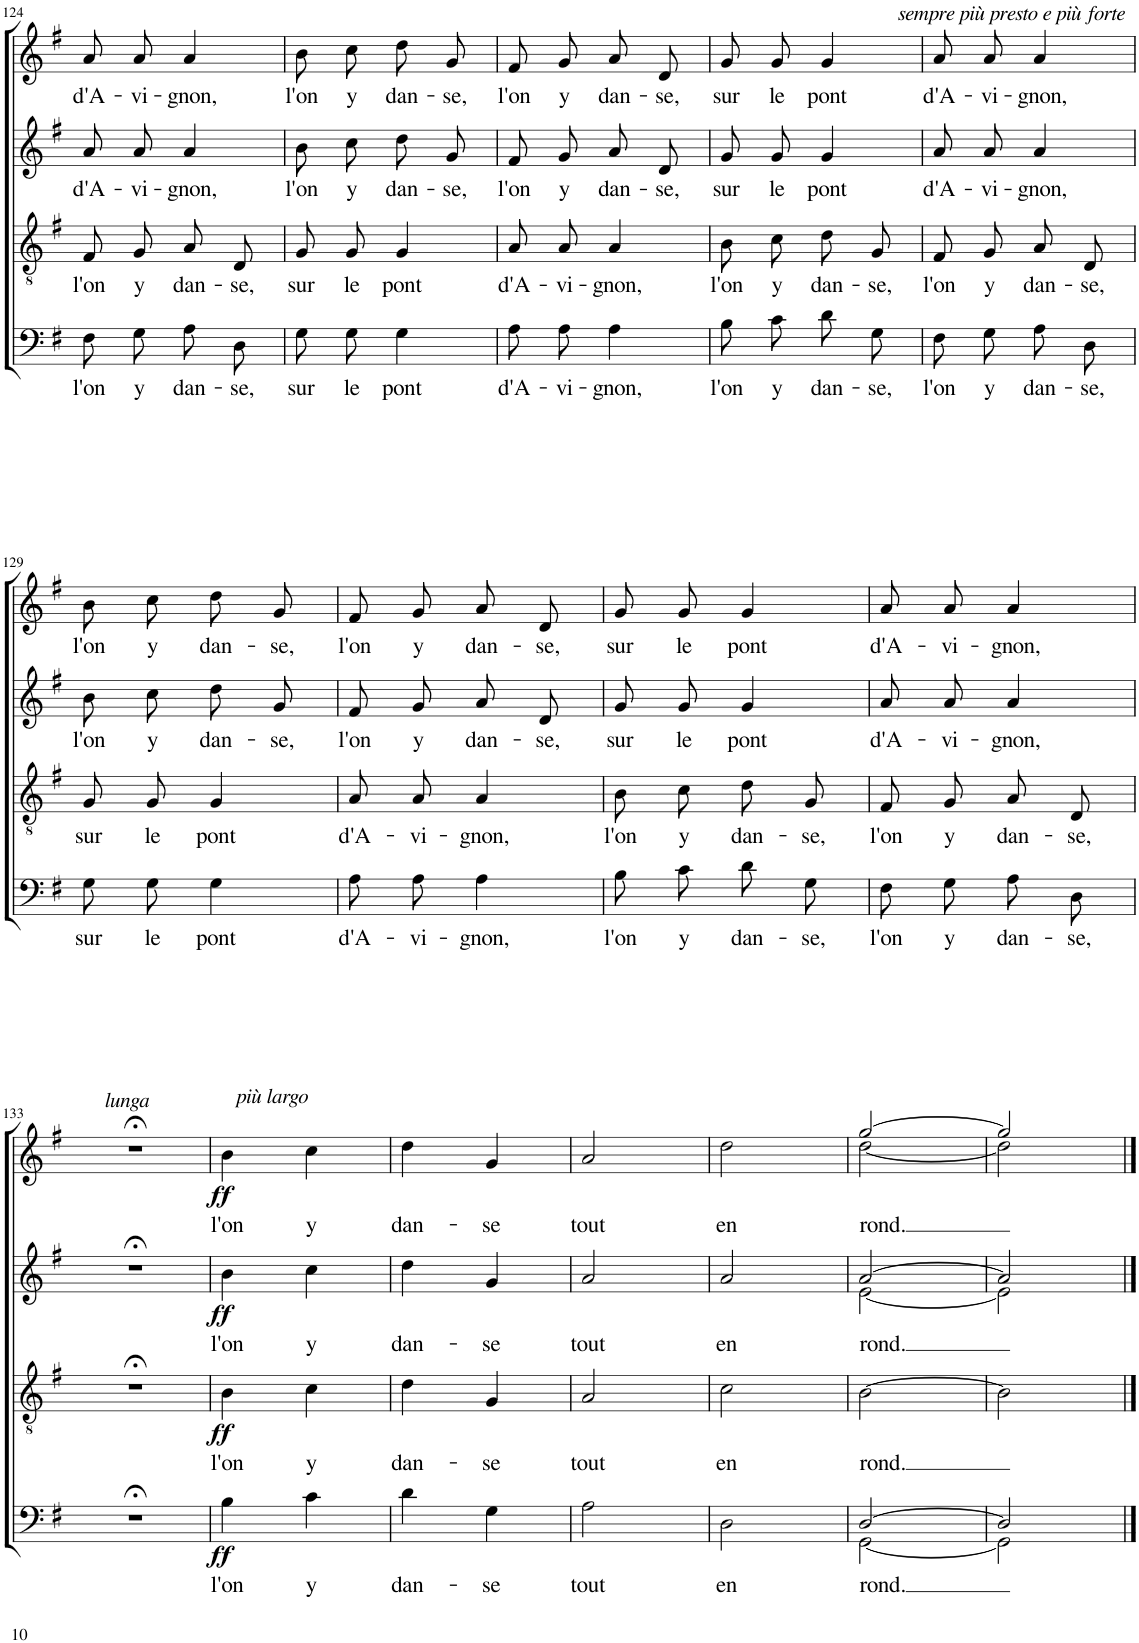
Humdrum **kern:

**kern	**text	**dynam	**kern	**text	**dynam	**kern	**text	**dynam	**kern	**text	**dynam
*part4	*part4	*part4	*part3	*part3	*part3	*part2	*part2	*part2	*part1	*part1	*part1
*staff4	*staff4	*staff4	*staff3	*staff3	*staff3	*staff2	*staff2	*staff2	*staff1	*staff1	*staff1
*I"Bass	*	*	*I"Tenor	*	*	*I"Alto	*	*	*I"Soprano	*	*
!!LO:PB:g=z
*clefF4	*	*	*clefGv2	*	*	*clefG2	*	*	*clefG2	*	*
*k[f#]	*	*	*k[f#]	*	*	*k[f#]	*	*	*k[f#]	*	*
*M2/4	*	*	*M2/4	*	*	*M2/4	*	*	*M2/4	*	*
=124	=124	=124	=124	=124	=124	=124	=124	=124	=124	=124	=124
!	!LO:LY:b	!	!	!LO:LY:b	!	!	!LO:LY:b	!	!	!LO:LY:b	!
8F#\L	l'on	.	8F#/L	l'on	.	8a/L	d'A-	.	8a/L	d'A-	.
!	!LO:LY:b	!	!	!LO:LY:b	!	!	!LO:LY:b	!	!	!LO:LY:b	!
8G\J	y	.	8G/J	y	.	8a/J	-vi-	.	8a/J	-vi-	.
!	!LO:LY:b	!	!	!LO:LY:b	!	!	!LO:LY:b	!	!	!LO:LY:b	!
8A\L	dan-	.	8A/L	dan-	.	4a/	-gnon,	.	4a/	-gnon,	.
!	!LO:LY:b	!	!	!LO:LY:b	!	!	!	!	!	!	!
8D\J	-se,	.	8D/J	-se,	.	.	.	.	.	.	.
=125	=125	=125	=125	=125	=125	=125	=125	=125	=125	=125	=125
!	!LO:LY:b	!	!	!LO:LY:b	!	!	!LO:LY:b	!	!	!LO:LY:b	!
8G\L	sur	.	8G/L	sur	.	8b\L	l'on	.	8b\L	l'on	.
!	!LO:LY:b	!	!	!LO:LY:b	!	!	!LO:LY:b	!	!	!LO:LY:b	!
8G\J	le	.	8G/J	le	.	8cc\J	y	.	8cc\J	y	.
!	!LO:LY:b	!	!	!LO:LY:b	!	!	!LO:LY:b	!	!	!LO:LY:b	!
4G\	pont	.	4G/	pont	.	8dd\L	dan-	.	8dd\L	dan-	.
!	!	!	!	!	!	!	!LO:LY:b	!	!	!LO:LY:b	!
.	.	.	.	.	.	8g\J	-se,	.	8g\J	-se,	.
=126	=126	=126	=126	=126	=126	=126	=126	=126	=126	=126	=126
!	!LO:LY:b	!	!	!LO:LY:b	!	!	!LO:LY:b	!	!	!LO:LY:b	!
8A\L	d'A-	.	8A/L	d'A-	.	8f#/L	l'on	.	8f#/L	l'on	.
!	!LO:LY:b	!	!	!LO:LY:b	!	!	!LO:LY:b	!	!	!LO:LY:b	!
8A\J	-vi-	.	8A/J	-vi-	.	8g/J	y	.	8g/J	y	.
!	!LO:LY:b	!	!	!LO:LY:b	!	!	!LO:LY:b	!	!	!LO:LY:b	!
4A\	-gnon,	.	4A/	-gnon,	.	8a/L	dan-	.	8a/L	dan-	.
!	!	!	!	!	!	!	!LO:LY:b	!	!	!LO:LY:b	!
.	.	.	.	.	.	8d/J	-se,	.	8d/J	-se,	.
=127	=127	=127	=127	=127	=127	=127	=127	=127	=127	=127	=127
!	!LO:LY:b	!	!	!LO:LY:b	!	!	!LO:LY:b	!	!	!LO:LY:b	!
8B\L	l'on	.	8B\L	l'on	.	8g/L	sur	.	8g/L	sur	.
!	!LO:LY:b	!	!	!LO:LY:b	!	!	!LO:LY:b	!	!	!LO:LY:b	!
8c\J	y	.	8c\J	y	.	8g/J	le	.	8g/J	le	.
!	!LO:LY:b	!	!	!LO:LY:b	!	!	!LO:LY:b	!	!	!LO:LY:b	!
8d\L	dan-	.	8d\L	dan-	.	4g/	pont	.	4g/	pont	.
!	!LO:LY:b	!	!	!LO:LY:b	!	!	!	!	!	!	!
8G\J	-se,	.	8G\J	-se,	.	.	.	.	.	.	.
=128	=128	=128	=128	=128	=128	=128	=128	=128	=128	=128	=128
!	!LO:LY:b	!	!	!LO:LY:b	!	!	!LO:LY:b	!	!	!LO:LY:b	!
8F#\L	l'on	.	8F#/L	l'on	.	8a/L	d'A-	.	8a/L	d'A-	.
!	!LO:LY:b	!	!	!LO:LY:b	!	!	!LO:LY:b	!	!	!LO:LY:b	!
8G\J	y	.	8G/J	y	.	8a/J	-vi-	.	8a/J	-vi-	.
!	!LO:LY:b	!	!	!LO:LY:b	!	!	!LO:LY:b	!	!	!LO:LY:b	!
8A\L	dan-	.	8A/L	dan-	.	4a/	-gnon,	.	4a/	-gnon,	.
!	!LO:LY:b	!	!	!LO:LY:b	!	!	!	!	!	!	!
8D\J	-se,	.	8D/J	-se,	.	.	.	.	.	.	.
!!LO:LB:g=z
=129	=129	=129	=129	=129	=129	=129	=129	=129	=129	=129	=129
!	!LO:LY:b	!	!	!LO:LY:b	!	!	!LO:LY:b	!	!	!LO:LY:b	!
8G\L	sur	.	8G/L	sur	.	8b\L	l'on	.	8b\L	l'on	.
!	!LO:LY:b	!	!	!LO:LY:b	!	!	!LO:LY:b	!	!	!LO:LY:b	!
8G\J	le	.	8G/J	le	.	8cc\J	y	.	8cc\J	y	.
!	!LO:LY:b	!	!	!LO:LY:b	!	!	!LO:LY:b	!	!	!LO:LY:b	!
4G\	pont	.	4G/	pont	.	8dd\L	dan-	.	8dd\L	dan-	.
!	!	!	!	!	!	!	!LO:LY:b	!	!	!LO:LY:b	!
.	.	.	.	.	.	8g\J	-se,	.	8g\J	-se,	.
=130	=130	=130	=130	=130	=130	=130	=130	=130	=130	=130	=130
!	!LO:LY:b	!	!	!LO:LY:b	!	!	!LO:LY:b	!	!	!LO:LY:b	!
8A\L	d'A-	.	8A/L	d'A-	.	8f#/L	l'on	.	8f#/L	l'on	.
!	!LO:LY:b	!	!	!LO:LY:b	!	!	!LO:LY:b	!	!	!LO:LY:b	!
8A\J	-vi-	.	8A/J	-vi-	.	8g/J	y	.	8g/J	y	.
!	!LO:LY:b	!	!	!LO:LY:b	!	!	!LO:LY:b	!	!	!LO:LY:b	!
4A\	-gnon,	.	4A/	-gnon,	.	8a/L	dan-	.	8a/L	dan-	.
!	!	!	!	!	!	!	!LO:LY:b	!	!	!LO:LY:b	!
.	.	.	.	.	.	8d/J	-se,	.	8d/J	-se,	.
=131	=131	=131	=131	=131	=131	=131	=131	=131	=131	=131	=131
!	!LO:LY:b	!	!	!LO:LY:b	!	!	!LO:LY:b	!	!	!LO:LY:b	!
8B\L	l'on	.	8B\L	l'on	.	8g/L	sur	.	8g/L	sur	.
!	!LO:LY:b	!	!	!LO:LY:b	!	!	!LO:LY:b	!	!	!LO:LY:b	!
8c\J	y	.	8c\J	y	.	8g/J	le	.	8g/J	le	.
!	!LO:LY:b	!	!	!LO:LY:b	!	!	!LO:LY:b	!	!	!LO:LY:b	!
8d\L	dan-	.	8d\L	dan-	.	4g/	pont	.	4g/	pont	.
!	!LO:LY:b	!	!	!LO:LY:b	!	!	!	!	!	!	!
8G\J	-se,	.	8G\J	-se,	.	.	.	.	.	.	.
=132	=132	=132	=132	=132	=132	=132	=132	=132	=132	=132	=132
!	!LO:LY:b	!	!	!LO:LY:b	!	!	!LO:LY:b	!	!	!LO:LY:b	!
8F#\L	l'on	.	8F#/L	l'on	.	8a/L	d'A-	.	8a/L	d'A-	.
!	!LO:LY:b	!	!	!LO:LY:b	!	!	!LO:LY:b	!	!	!LO:LY:b	!
8G\J	y	.	8G/J	y	.	8a/J	-vi-	.	8a/J	-vi-	.
!	!LO:LY:b	!	!	!LO:LY:b	!	!	!LO:LY:b	!	!	!LO:LY:b	!
8A\L	dan-	.	8A/L	dan-	.	4a/	-gnon,	.	4a/	-gnon,	.
!	!LO:LY:b	!	!	!LO:LY:b	!	!	!	!	!	!	!
8D\J	-se,	.	8D/J	-se,	.	.	.	.	.	.	.
!!LO:LB:g=z
=133	=133	=133	=133	=133	=133	=133	=133	=133	=133	=133	=133
2r;<	.	.	2r;<	.	.	2r;<	.	.	2r;<	.	.
=134	=134	=134	=134	=134	=134	=134	=134	=134	=134	=134	=134
!	!LO:LY:b	!LO:DY:b	!	!LO:LY:b	!LO:DY:b	!	!LO:LY:b	!LO:DY:b	!	!LO:LY:b	!LO:DY:b
4B\	l'on	ff	4B\	l'on	ff	4b\	l'on	ff	4b\	l'on	ff
!	!LO:LY:b	!	!	!LO:LY:b	!	!	!LO:LY:b	!	!	!LO:LY:b	!
4c\	y	.	4c\	y	.	4cc\	y	.	4cc\	y	.
=135	=135	=135	=135	=135	=135	=135	=135	=135	=135	=135	=135
!	!LO:LY:b	!	!	!LO:LY:b	!	!	!LO:LY:b	!	!	!LO:LY:b	!
4d\	dan-	.	4d\	dan-	.	4dd\	dan-	.	4dd\	dan-	.
!	!LO:LY:b	!	!	!LO:LY:b	!	!	!LO:LY:b	!	!	!LO:LY:b	!
4G\	-se	.	4G/	-se	.	4g/	-se	.	4g/	-se	.
=136	=136	=136	=136	=136	=136	=136	=136	=136	=136	=136	=136
!	!LO:LY:b	!	!	!LO:LY:b	!	!	!LO:LY:b	!	!	!LO:LY:b	!
2A\	tout	.	2A/	tout	.	2a/	tout	.	2a/	tout	.
=137	=137	=137	=137	=137	=137	=137	=137	=137	=137	=137	=137
!	!LO:LY:b	!	!	!LO:LY:b	!	!	!LO:LY:b	!	!	!LO:LY:b	!
2D\	en	.	2c\	en	.	2a/	en	.	2dd\	en	.
=138	=138	=138	=138	=138	=138	=138	=138	=138	=138	=138	=138
!	!LO:LY:b	!	!	!LO:LY:b	!	!	!LO:LY:b	!	!	!LO:LY:b	!
*^	*	*	*	*	*	*^	*	*	*^	*	*
[2D/	[2GG\	rond.	.	[2B\	rond.	.	[2a/	[2e\	rond.	.	[2gg/	[2dd\	rond.	.
=139	=139	=139	=139	=139	=139	=139	=139	=139	=139	=139	=139	=139	=139	=139
2D/]	2GG\]	.	.	2B\]	.	.	2a/]	2e\]	.	.	2gg/]	2dd\]	.	.
*	*	*	*	*	*	*	*v	*v	*	*	*	*	*	*
*v	*v	*	*	*	*	*	*	*	*	*v	*v	*	*
==	==	==	==	==	==	==	==	==	==	==	==
*-	*-	*-	*-	*-	*-	*-	*-	*-	*-	*-	*-
